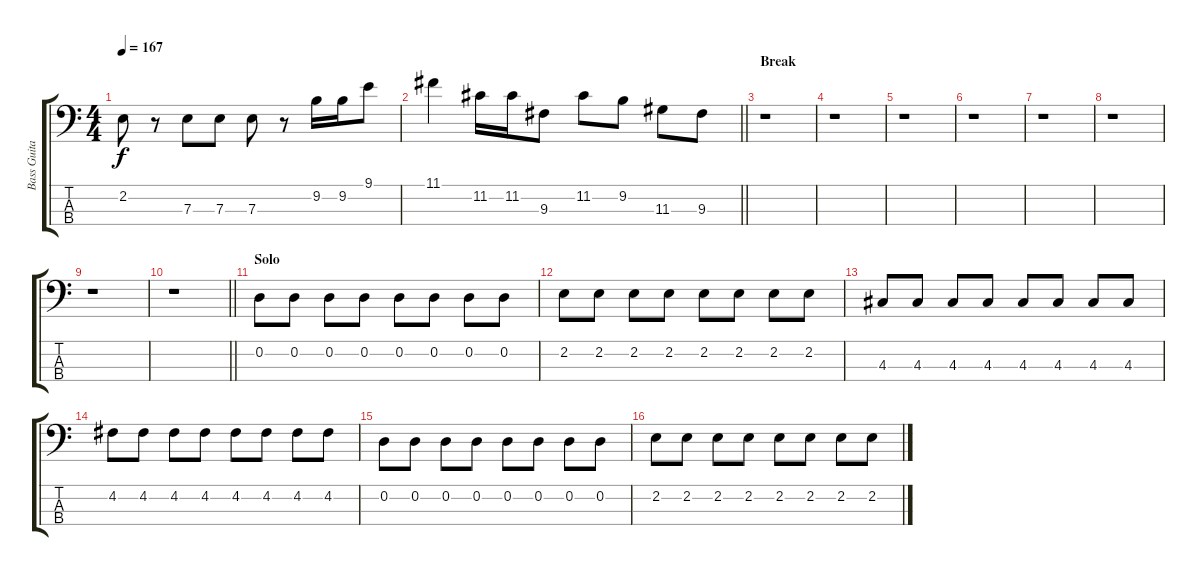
\track ("Bass Guitar" "Bass Guita") {instrument electricbasspick}
\staff {score tabs}
\tuning (G2 D2 A1 E1) {hide}
\ts (4 4)
\tempo 167
\clef f4
\ks c
2.2.8{dy f} r.8 7.3.8 7.3.8 7.3.8 r.8 9.2.16 9.2.16 9.1.8 |
\barLineRight lightlight
11.1.4 11.2.16 11.2.16 9.3.8 11.2.8 9.2.8 11.3.8 9.3.8 |
\section ("" "Break")
r.1 |
r.1 |
r.1 |
r.1 |
r.1 |
r.1 |
r.1 |
\barLineRight lightlight
r.1 |
\section ("" "Solo")
0.2.8 0.2.8 0.2.8 0.2.8 0.2.8 0.2.8 0.2.8 0.2.8 |
2.2.8 2.2.8 2.2.8 2.2.8 2.2.8 2.2.8 2.2.8 2.2.8 |
4.3.8 4.3.8 4.3.8 4.3.8 4.3.8 4.3.8 4.3.8 4.3.8 |
4.2.8 4.2.8 4.2.8 4.2.8 4.2.8 4.2.8 4.2.8 4.2.8 |
0.2.8 0.2.8 0.2.8 0.2.8 0.2.8 0.2.8 0.2.8 0.2.8 |
2.2.8 2.2.8 2.2.8 2.2.8 2.2.8 2.2.8 2.2.8 2.2.8
